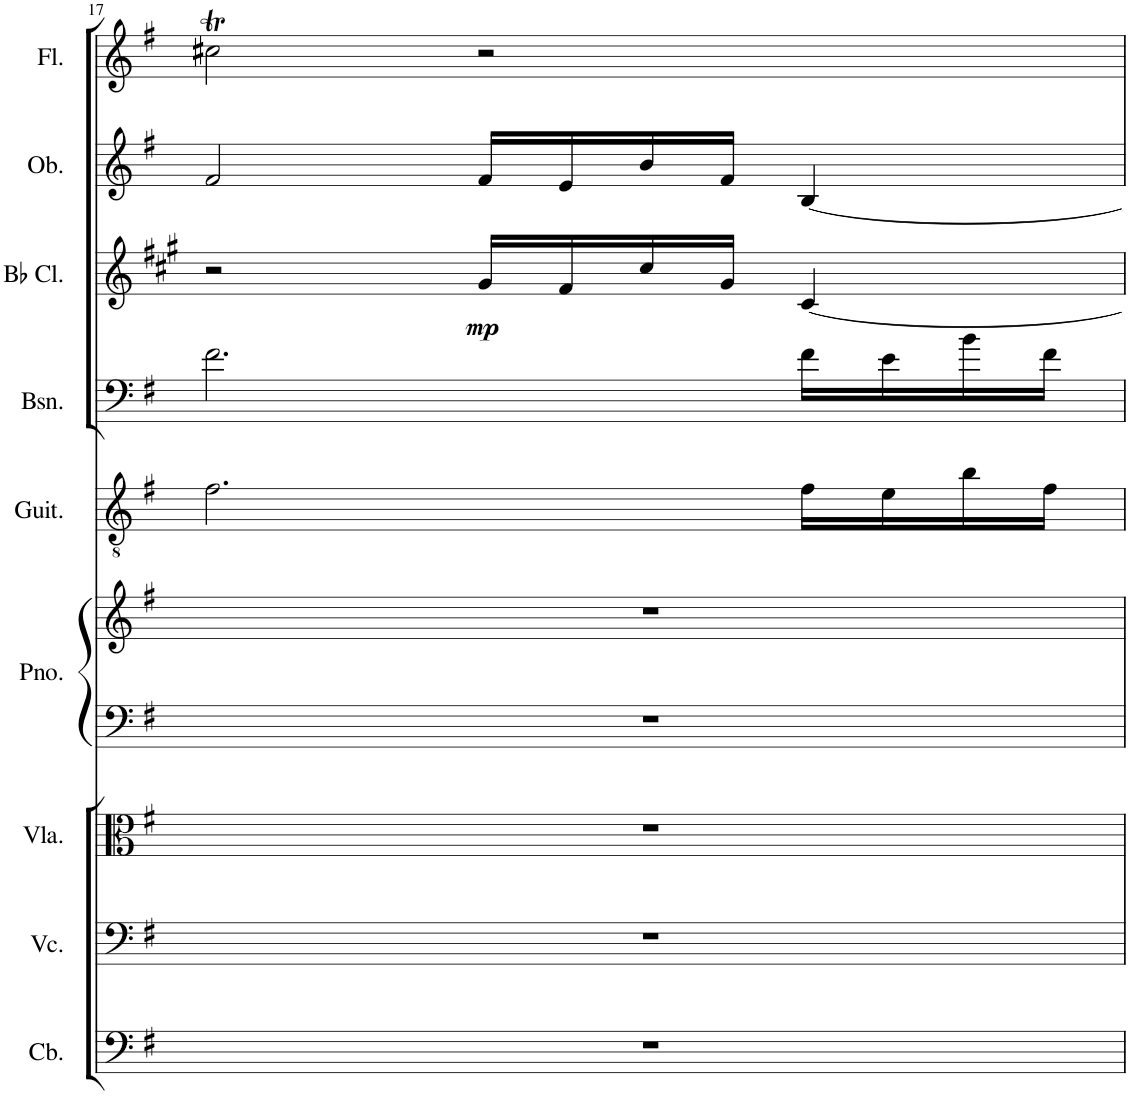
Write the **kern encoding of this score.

**kern	**kern	**kern	**kern	**kern	**kern	**kern	**kern	**dynam	**kern	**kern
*part9	*part8	*part7	*part6	*part6	*part5	*part4	*part3	*part3	*part2	*part1
*staff10	*staff9	*staff8	*staff7	*staff6	*staff5	*staff4	*staff3	*staff3	*staff2	*staff1
*I"Contrabass	*I"Violoncello	*I"Viola	*I"Piano	*	*I"Classical Guitar	*I"Bassoon	*I"Bb Clarinet	*	*I"Oboe	*I"Flute
*I'Cb.	*I'Vc.	*I'Vla.	*I'Pno.	*	*I'Guit.	*I'Bsn.	*I'Bb Cl.	*	*I'Ob.	*I'Fl.
!!LO:PB:g=z
*clefF4	*clefF4	*clefC3	*clefF4	*clefG2	*clefGv2	*clefF4	*clefG2	*	*clefG2	*clefG2
*Trd7c12	*	*	*	*	*	*	*Trd1c2	*	*	*
*k[f#]	*k[f#]	*k[f#]	*k[f#]	*k[f#]	*k[f#]	*k[f#]	*k[f#c#g#]	*	*k[f#]	*k[f#]
*M4/4	*M4/4	*M4/4	*M4/4	*M4/4	*M4/4	*M4/4	*M4/4	*	*M4/4	*M4/4
=17	=17	=17	=17	=17	=17	=17	=17	=17	=17	=17
1r	1r	1r	1r	1r	2.f#\	2.f#\	2r	.	2f#/	2cc#Xt\
!	!	!	!	!	!	!	!	!LO:DY:b	!	!
.	.	.	.	.	.	.	16g#/LL	mp	16f#/LL	2r
.	.	.	.	.	.	.	16f#/	.	16e/	.
.	.	.	.	.	.	.	16cc#/	.	16b/	.
.	.	.	.	.	.	.	16g#/JJ	.	16f#/JJ	.
.	.	.	.	.	16f#\LL	16f#\LL	[4c#/	.	[4B/	.
.	.	.	.	.	16e\	16e\	.	.	.	.
.	.	.	.	.	16b\	16b\	.	.	.	.
.	.	.	.	.	16f#\JJ	16f#\JJ	.	.	.	.
=	=	=	=	=	=	=	=	=	=	=
*-	*-	*-	*-	*-	*-	*-	*-	*-	*-	*-
